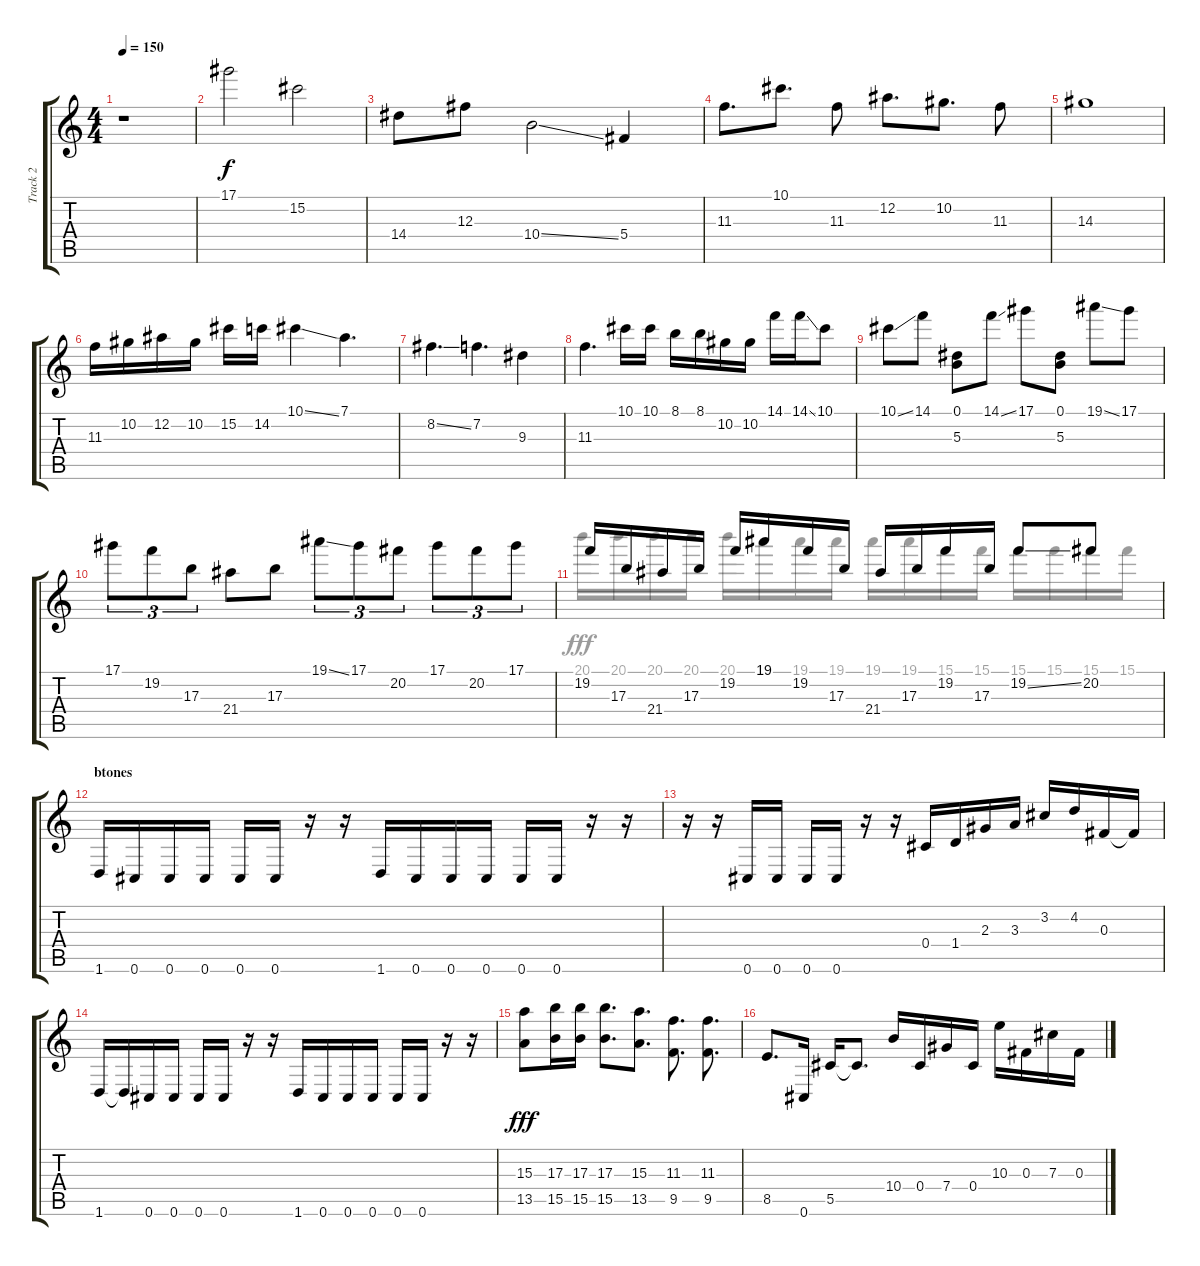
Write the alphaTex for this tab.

\track ("Track 2" "Track 2") {instrument distortionguitar}
\staff {score tabs}
\tuning (Eb4 Bb3 Gb3 Db3 Ab2 Db2) {hide}
\voice
\ts (4 4)
\tempo 150
\clef g2
\ks c
r.1{dy f} |
17.1.2 15.2.2 |
14.4.8 12.3.8 10.4{ss}.2 5.4.4 |
11.3.8{d} 10.1.8{d} 11.3.8 12.2.8{d} 10.2.8{d} 11.3.8 |
14.3.1 |
11.3.16 10.2.16 12.2.16 10.2.16 15.2.16 14.2.16 10.1{ss}.4 7.1.4{d} |
8.2{ss}.4{d} 7.2.4{d} 9.3.4 |
11.3.4{d} 10.1.16 10.1.16 8.1.16 8.1.16 10.2.16 10.2.16 14.1.16 14.1{ss}.16 10.1.8 |
10.1{ss}.8 14.1.8 (0.1 5.3).8 14.1{ss}.8 17.1.8 (0.1 5.3).8 19.1{ss}.8 17.1.8 |
17.1.8{tu (3 2)} 19.2.8{tu (3 2)} 17.3.8{tu (3 2)} 21.4.8 17.3.8 19.1{ss}.8{tu (3 2)} 17.1.8{tu (3 2)} 20.2.8{tu (3 2)} 17.1.8{tu (3 2)} 20.2.8{tu (3 2)} 17.1.8{tu (3 2)} |
19.2.16 17.3.16 21.4.16 17.3.16 19.2.16 19.1.16 19.2.16 17.3.16 21.4.16 17.3.16 19.2.16 17.3.16 19.2{ss}.8 20.2.8 |
\section ("" "btones")
1.6.16 0.6.16 0.6.16 0.6.16 0.6.16 0.6.16 r.16 r.16 1.6.16 0.6.16 0.6.16 0.6.16 0.6.16 0.6.16 r.16 r.16 |
r.16 r.16 0.6.16 0.6.16 0.6.16 0.6.16 r.16 r.16 0.4.16 1.4.16 2.3.16 3.3.16 3.2.16 4.2.16 0.3.16 0.3{t}.16 |
1.6.16 1.6{t}.16 0.6.16 0.6.16 0.6.16 0.6.16 r.16 r.16 1.6.16 0.6.16 0.6.16 0.6.16 0.6.16 0.6.16 r.16 r.16 |
(15.3 13.5).8{dy fff} (17.3 15.5).16 (17.3 15.5).16 (17.3 15.5).8{d} (15.3 13.5).8{d} (11.3 9.5).8{d} (11.3 9.5).8{d} |
8.5.8{d} 0.6.16 5.5.16 5.5{t}.8{d} 10.4.16 0.4.16 7.4.16 0.4.16 10.3.16 0.3.16 7.3.16 0.3.16
\voice
\clef g2
\ottava regular
\simile none
\ks c
|
|
|
|
|
|
|
|
|
|
20.1.16 20.1.16 20.1.16 20.1.16 20.1.16 19.1.16 19.1.16 19.1.16 19.1.16 19.1.16 15.1.16 15.1.16 15.1.16 15.1.16 15.1.16 15.1.16 |
|
|
|
|
